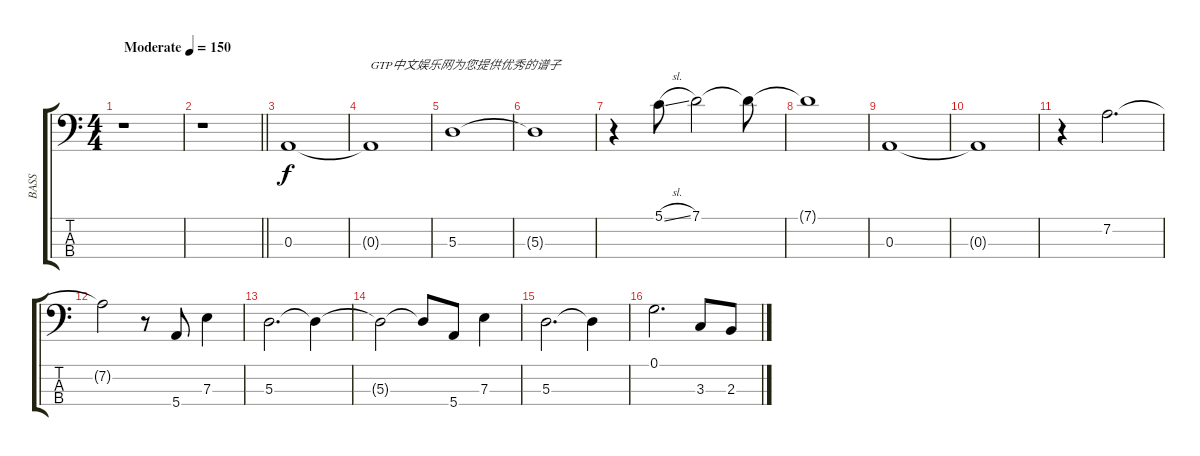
\track ("BASS" "BASS") {instrument electricbassfinger}
\staff {score tabs}
\tuning (G2 D2 A1 E1) {hide}
\ts (4 4)
\tempo (150 "Moderate")
\clef f4
\ks c
r.1{dy f instrument electricbassfinger} |
\barLineRight lightlight
r.1 |
0.3.1 |
0.3{t}.1{txt "GTP中文娱乐网为您提供优秀的谱子"} |
5.3.1 |
5.3{t}.1 |
r.4 5.1{sl}.8 7.1.2 7.1{t}.8 |
7.1{t}.1 |
0.3.1 |
0.3{t}.1 |
r.4 7.2.2{d} |
7.2{t}.2 r.8 5.4.8 7.3.4 |
5.3.2{d} 5.3{t}.4 |
5.3{t}.2 5.3{t}.8 5.4.8 7.3.4 |
5.3.2{d} 5.3{t}.4 |
0.1.2{d} 3.3.8 2.3.8
